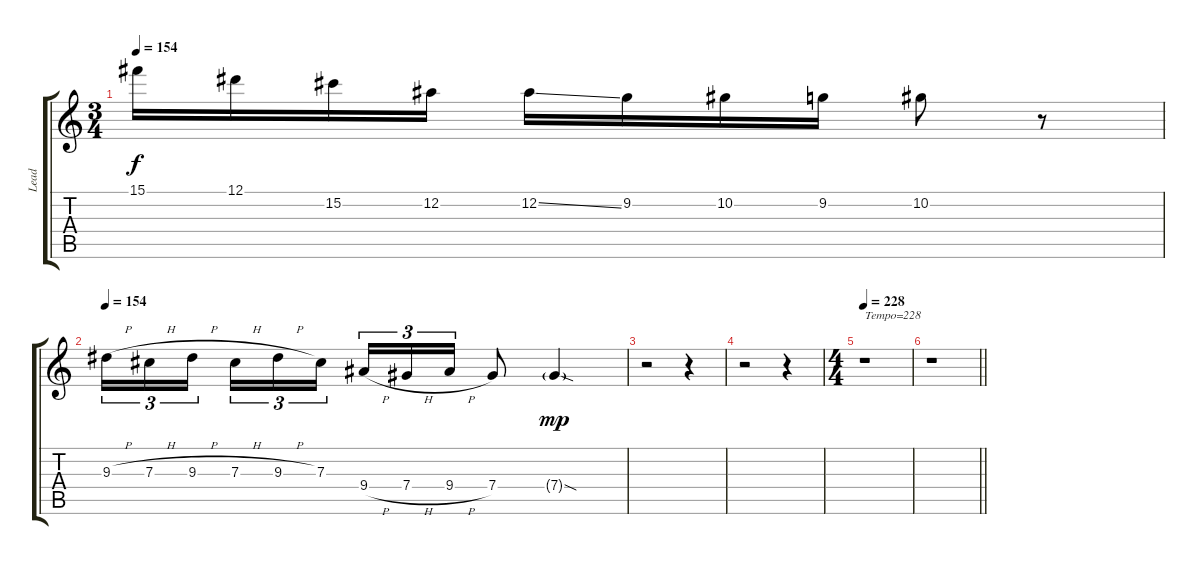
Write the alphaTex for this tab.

\track ("Lead" "Lead") {instrument overdrivenguitar}
\staff {score tabs}
\tuning (Eb4 Bb3 Gb3 Db3 Ab2 Eb2) {hide}
\ts (3 4)
\tempo 154
\clef g2
\ks c
15.1.16{dy f} 12.1.16 15.2.16 12.2.16 12.2{ss}.16 9.2.16 10.2.16 9.2.16 10.2.8 r.8 |
\tempo 154
9.3{h}.16{tu (3 2)} 7.3{h}.16{tu (3 2)} 9.3{h}.16{tu (3 2)} 7.3{h}.16{tu (3 2)} 9.3{h}.16{tu (3 2)} 7.3.16{tu (3 2)} 9.4{h}.16{tu (3 2)} 7.4{h}.16{tu (3 2)} 9.4{h}.16{tu (3 2)} 7.4.8 7.4{sod g}.4{dy mp} |
r.2 r.4 |
r.2 r.4 |
\ts (4 4)
\tempo 228
r.1{txt "Tempo=228"} |
\barLineRight lightlight
r.1
